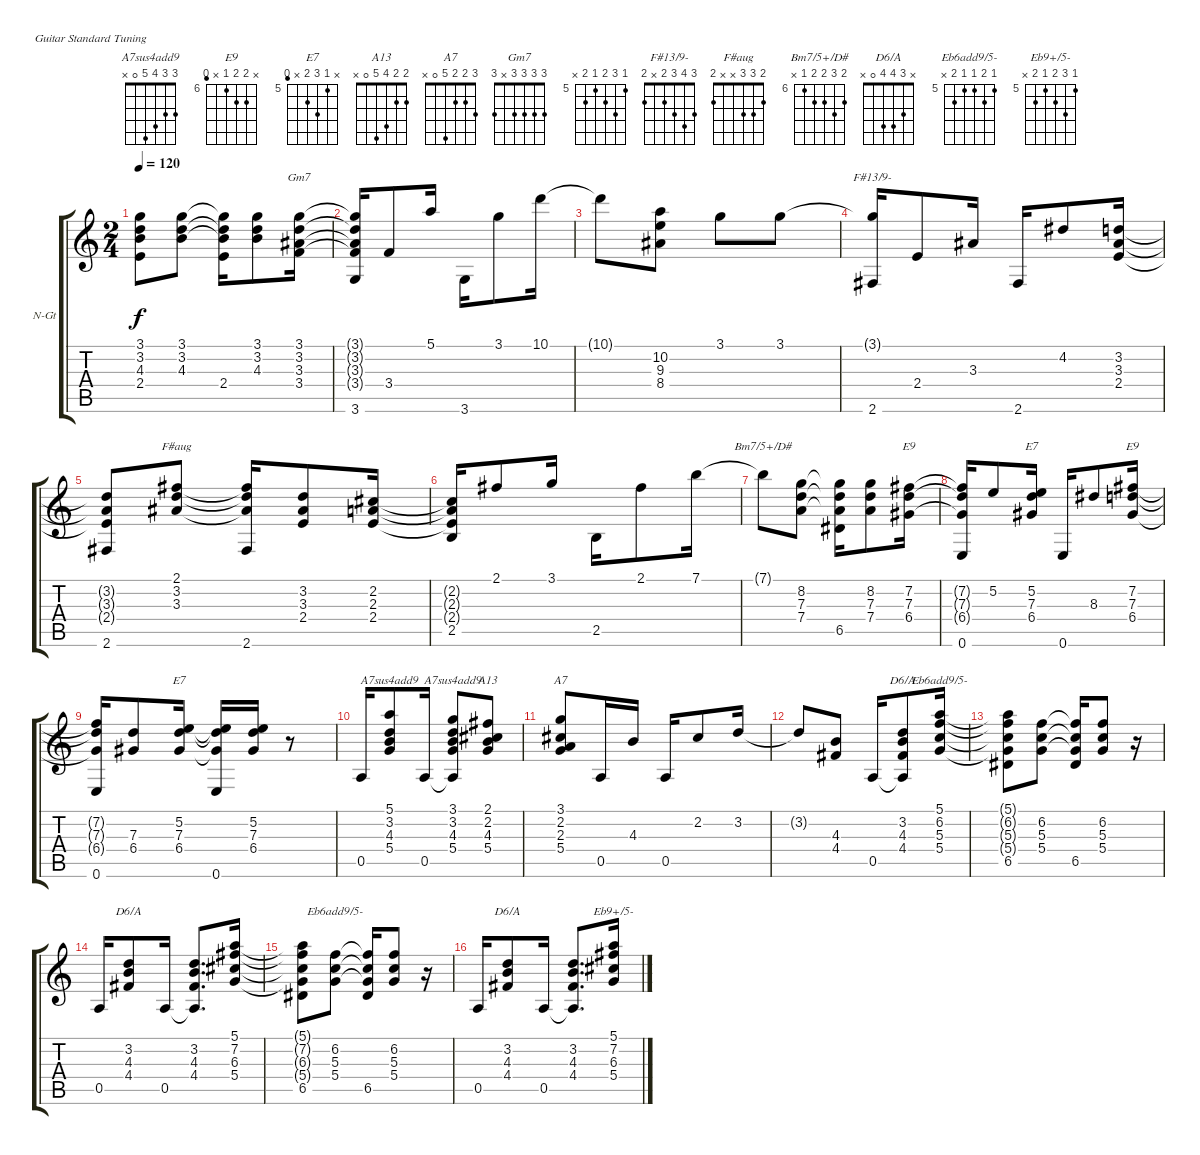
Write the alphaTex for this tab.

\bracketExtendMode groupsimilarinstruments
\firstSystemTrackNameOrientation horizontal
\otherSystemsTrackNameOrientation horizontal
\track ("arrgt N.Faria" "N-Gt") {instrument acousticguitarnylon}
\staff {score tabs}
\tuning (E4 B3 G3 D3 A2 E2)
\chord ("A7sus4add9" 5 3 4 5 0 x)
\chord ("A7sus4add9" 3 3 4 5 0 x)
\chord ("E9" x 7 7 6 x 5) {firstfret 6}
\chord ("E7" x 5 7 6 x 4) {firstfret 5}
\chord ("A13" 2 2 4 5 0 x)
\chord ("A7" 3 2 2 5 0 x)
\chord ("Gm7" 3 3 3 3 x 3)
\chord ("" 10 10 9 8 7 x) {firstfret 8}
\chord ("F#13/9-" 3 4 3 2 x 2)
\chord ("F#aug" 2 3 3 x x 2)
\chord ("Bm7/5+/D#" 7 8 7 7 6 x) {firstfret 6}
\chord ("D6/A" x 3 4 4 0 x)
\chord ("Eb6add9/5-" 5 6 5 5 6 x) {firstfret 5}
\chord ("" 5 7 6 5 6 x) {firstfret 5}
\chord ("Eb9+/5-" 5 7 6 5 6 x) {firstfret 5}
\ts (2 4)
\tempo 120
\clef g2
\ks c
(3.1{t} 3.2{t} 4.3{t} 2.4).8{dy f} (3.1 3.2 4.3).8 (3.1{t} 3.2{t} 4.3{t} 2.4).16 (3.1 3.2 4.3).8 (3.1 3.2 3.3 3.4).16{ch "Gm7"} |
(3.1{t} 3.2{t} 3.3{t} 3.4{t} 3.6).16 3.4.8 5.1.16 3.6.16 3.1.8 10.1.16 |
10.1{t}.8 (10.2 9.3 8.4).8{ch ""} 3.1.8 3.1.8 |
(3.1{t} 2.6).16{ch "F#13/9-"} 2.4.8 3.3.16 2.6.16 4.2.8 (3.2 3.3 2.4).16 |
(3.2{t} 3.3{t} 2.4{t} 2.6).8 (2.1 3.2 3.3).8{ch "F#aug"} (2.1{t} 3.2{t} 3.3{t} 2.6).16 (3.2 3.3 2.4).8 (2.2 2.3 2.4).16 |
(2.2{t} 2.3{t} 2.4{t} 2.5).16 2.1.8 3.1.16 2.5.16 2.1.8 7.1.16 |
7.1{t}.8{ch "Bm7/5+/D#"} (8.2 7.3 7.4).8 (8.2{t} 7.3{t} 7.4{t} 6.5).16 (8.2 7.3 7.4).8 (7.2 7.3 6.4).16{ch "E9"} |
(7.2{t} 7.3{t} 6.4{t} 0.6).16 5.2.8 (5.2 7.3 6.4).16{ch "E7"} 0.6.16 8.3.8 (7.2 7.3 6.4).16{ch "E9"} |
(7.2{t} 7.3{t} 6.4{t} 0.6).16 (7.3 6.4).8 (5.2 7.3 6.4).16{ch "E7"} (5.2{t} 7.3{t} 6.4{t} 0.6).16 (5.2 7.3 6.4).16 r.8 |
0.5.16 (5.1 3.2 4.3 5.4).8{ch "A7sus4add9"} 0.5.16 (3.1 3.2 4.3 5.4 0.5{t}).8{ch "A7sus4add9"} (2.1 2.2 4.3 5.4).8{ch "A13"} |
(3.1 2.2 2.3 5.4).8{ch "A7"} 0.5.16 4.3.16 0.5.16 2.2.8 3.2.16 |
3.2{t}.8 (4.3 4.4).8 0.5.16 (3.2 4.3 4.4 0.5{t}).8{ch "D6/A"} (5.1 6.2 5.3 5.4).16{ch "Eb6add9/5-"} |
(5.1{t} 6.2{t} 5.3{t} 5.4{t} 6.5).8 (6.2 5.3 5.4).8 (6.2{t} 5.3{t} 5.4{t} 6.5).16 (6.2 5.3 5.4).8 r.16 |
0.5.16 (3.2 4.3 4.4).8{ch "D6/A"} 0.5.16 (3.2 4.3 4.4 0.5{t}).8{d} (5.1 7.2 6.3 5.4).16{ch ""} |
(5.1{t} 7.2{t} 6.3{t} 5.4{t} 6.5).8 (6.2 5.3 5.4).8{ch "Eb6add9/5-"} (6.2{t} 5.3{t} 5.4{t} 6.5).16 (6.2 5.3 5.4).8 r.16 |
0.5.16 (3.2 4.3 4.4).8{ch "D6/A"} 0.5.16 (3.2 4.3 4.4 0.5{t}).8{d} (5.1 7.2 6.3 5.4).16{ch "Eb9+/5-"}
